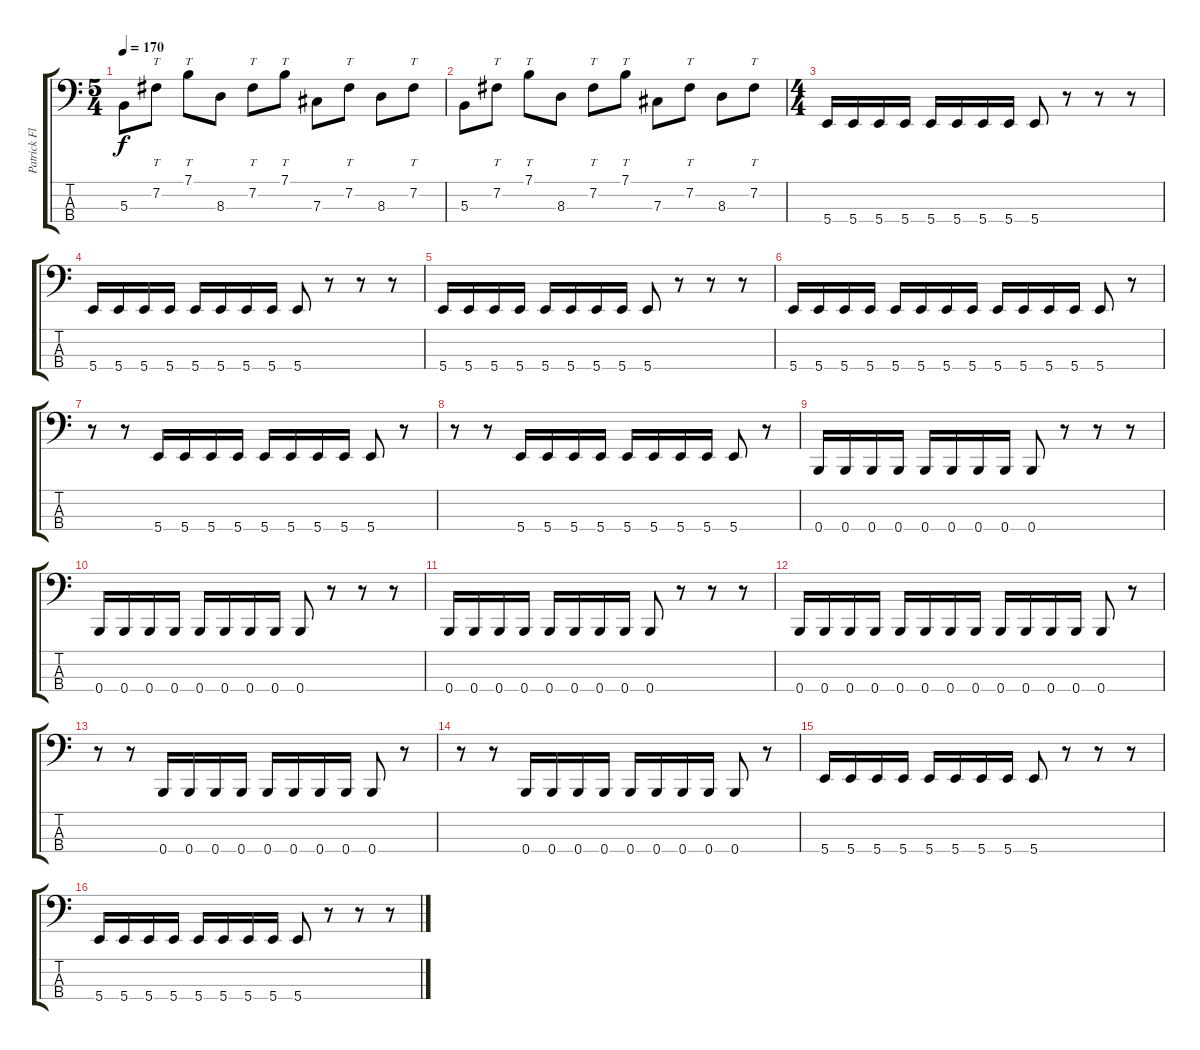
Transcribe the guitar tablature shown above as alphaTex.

\track ("Patrick Flaherty" "Patrick Fl") {instrument electricbasspick}
\staff {score tabs}
\tuning (E2 B1 Gb1 B0) {hide}
\ts (5 4)
\tempo 170
\clef f4
\ks c
5.3.8{dy f} 7.2.8{tt} 7.1.8{tt} 8.3.8 7.2.8{tt} 7.1.8{tt} 7.3.8 7.2.8{tt} 8.3.8 7.2.8{tt} |
5.3.8 7.2.8{tt} 7.1.8{tt} 8.3.8 7.2.8{tt} 7.1.8{tt} 7.3.8 7.2.8{tt} 8.3.8 7.2.8{tt} |
\ts (4 4)
5.4.16 5.4.16 5.4.16 5.4.16 5.4.16 5.4.16 5.4.16 5.4.16 5.4.8 r.8 r.8 r.8 |
5.4.16 5.4.16 5.4.16 5.4.16 5.4.16 5.4.16 5.4.16 5.4.16 5.4.8 r.8 r.8 r.8 |
5.4.16 5.4.16 5.4.16 5.4.16 5.4.16 5.4.16 5.4.16 5.4.16 5.4.8 r.8 r.8 r.8 |
5.4.16 5.4.16 5.4.16 5.4.16 5.4.16 5.4.16 5.4.16 5.4.16 5.4.16 5.4.16 5.4.16 5.4.16 5.4.8 r.8 |
r.8 r.8 5.4.16 5.4.16 5.4.16 5.4.16 5.4.16 5.4.16 5.4.16 5.4.16 5.4.8 r.8 |
r.8 r.8 5.4.16 5.4.16 5.4.16 5.4.16 5.4.16 5.4.16 5.4.16 5.4.16 5.4.8 r.8 |
0.4.16 0.4.16 0.4.16 0.4.16 0.4.16 0.4.16 0.4.16 0.4.16 0.4.8 r.8 r.8 r.8 |
0.4.16 0.4.16 0.4.16 0.4.16 0.4.16 0.4.16 0.4.16 0.4.16 0.4.8 r.8 r.8 r.8 |
0.4.16 0.4.16 0.4.16 0.4.16 0.4.16 0.4.16 0.4.16 0.4.16 0.4.8 r.8 r.8 r.8 |
0.4.16 0.4.16 0.4.16 0.4.16 0.4.16 0.4.16 0.4.16 0.4.16 0.4.16 0.4.16 0.4.16 0.4.16 0.4.8 r.8 |
r.8 r.8 0.4.16 0.4.16 0.4.16 0.4.16 0.4.16 0.4.16 0.4.16 0.4.16 0.4.8 r.8 |
r.8 r.8 0.4.16 0.4.16 0.4.16 0.4.16 0.4.16 0.4.16 0.4.16 0.4.16 0.4.8 r.8 |
5.4.16 5.4.16 5.4.16 5.4.16 5.4.16 5.4.16 5.4.16 5.4.16 5.4.8 r.8 r.8 r.8 |
5.4.16 5.4.16 5.4.16 5.4.16 5.4.16 5.4.16 5.4.16 5.4.16 5.4.8 r.8 r.8 r.8
